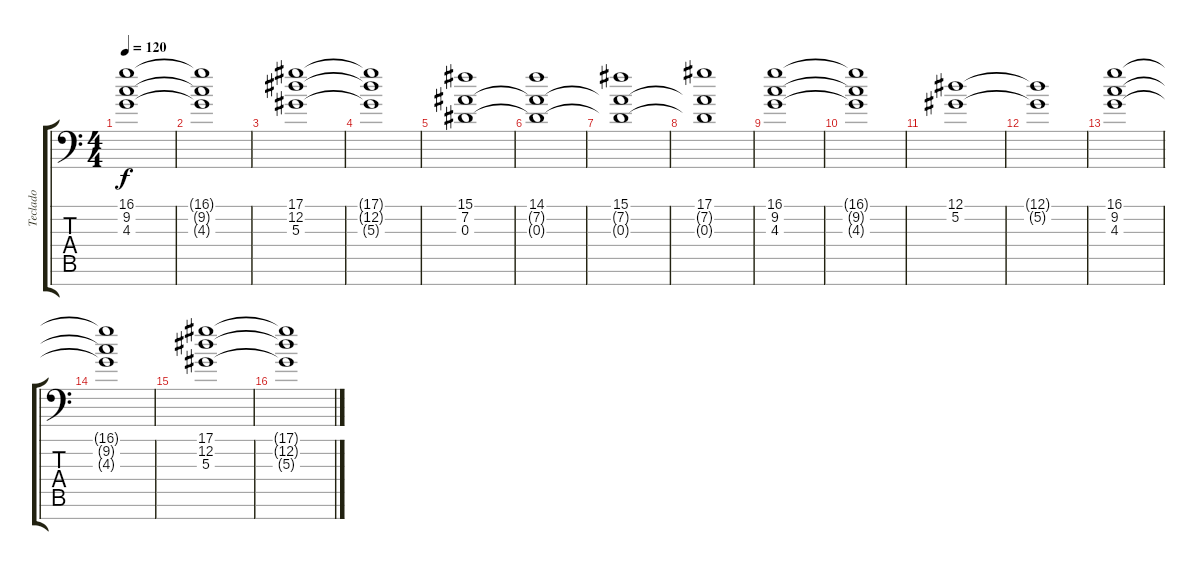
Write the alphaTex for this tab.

\track ("Teclado" "Teclado") {instrument tremolostrings}
\staff {score tabs}
\tuning (Eb4 Eb4 Eb4 Eb2 Eb2 Eb2 Eb1) {hide}
\ts (4 4)
\tempo 120
\clef f4
\ks c
(16.1 9.2 4.3).1{dy f volume 7} |
(16.1{t} 9.2{t} 4.3{t}).1 |
(17.1 12.2 5.3).1 |
(17.1{t} 12.2{t} 5.3{t}).1 |
(15.1 7.2 0.3).1{volume 5} |
(14.1 7.2{t} 0.3{t}).1 |
(15.1 7.2{t} 0.3{t}).1 |
(17.1 7.2{t} 0.3{t}).1 |
(16.1 9.2 4.3).1{volume 3} |
(16.1{t} 9.2{t} 4.3{t}).1 |
(12.1 5.2).1 |
(12.1{t} 5.2{t}).1 |
(16.1 9.2 4.3).1{volume 1} |
(16.1{t} 9.2{t} 4.3{t}).1 |
(17.1 12.2 5.3).1 |
(17.1{t} 12.2{t} 5.3{t}).1
